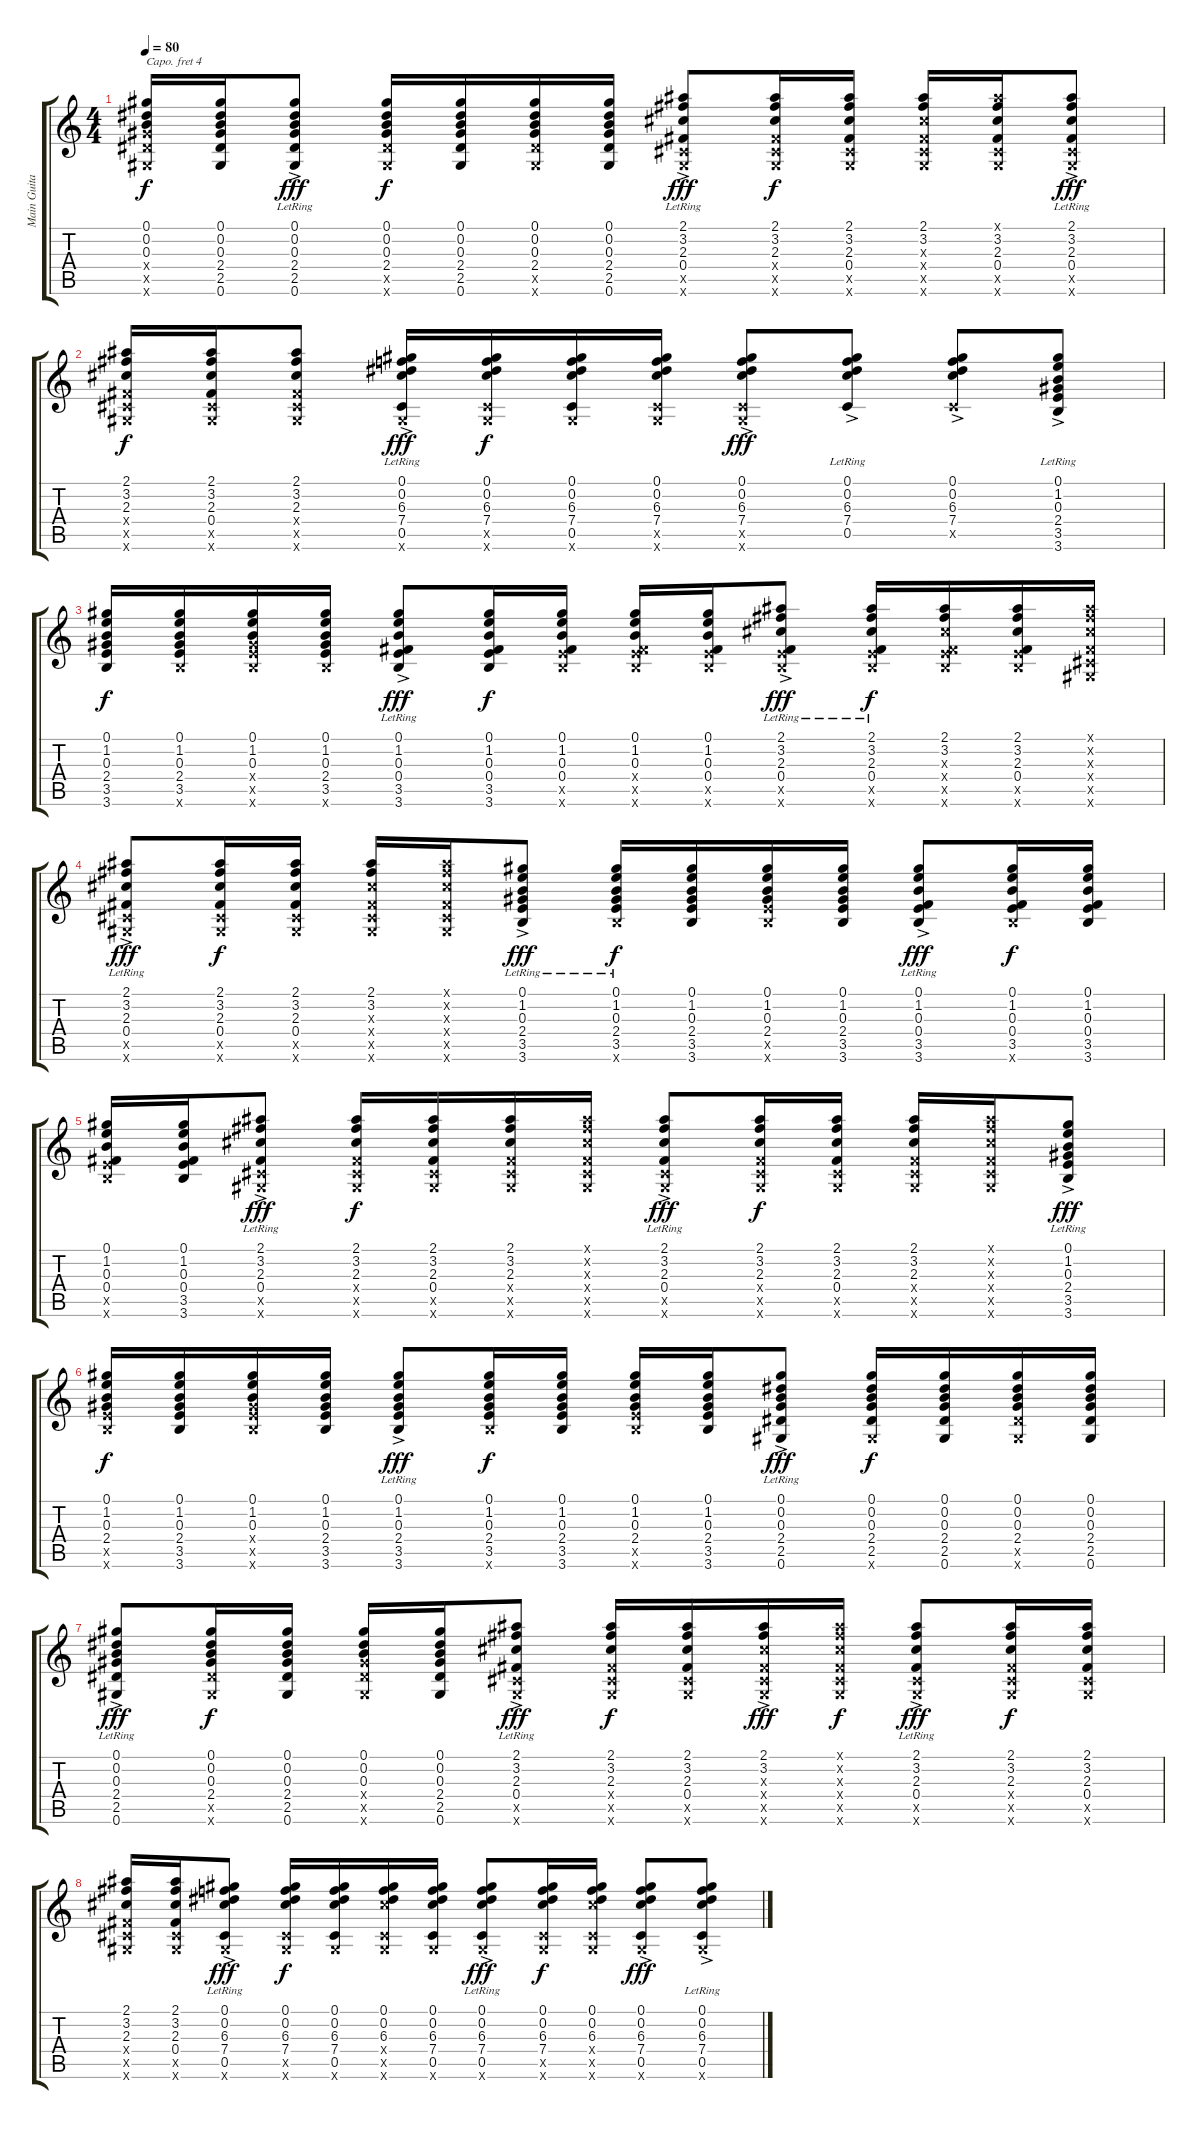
\track ("Main Guitar" "Main Guita") {instrument acousticguitarsteel}
\staff {score tabs}
\capo 4
\tuning (E4 B3 G3 D3 A2 E2) {hide}
\ts (4 4)
\tempo 80
\clef g2
\ks c
(0.1 0.2 0.3 2.4{x} 2.5{x} 0.6{x}).16{dy f} (0.1 0.2 0.3 2.4 2.5 0.6).16 (0.1{ac lr} 0.2{ac lr} 0.3{ac lr} 2.4{ac lr} 2.5{ac lr} 0.6{ac lr}).8{dy fff} (0.1 0.2 0.3 2.4 2.5{x} 0.6{x}).16{dy f} (0.1 0.2 0.3 2.4 2.5 0.6).16 (0.1 0.2 0.3 2.4 2.5{x} 0.6{x}).16 (0.1 0.2 0.3 2.4 2.5 0.6).16 (2.1{ac lr} 3.2{ac lr} 2.3{ac lr} 0.4{ac lr} 0.5{ac x} 0.6{ac x}).8{dy fff} (2.1 3.2 2.3 0.4{x} 0.5{x} 0.6{x}).16{dy f} (2.1 3.2 2.3 0.4 0.5{x} 0.6{x}).16 (2.1 3.2 2.3{x} 0.4{x} 0.5{x} 0.6{x}).16 (2.1{x} 3.2 2.3 0.4 0.5{x} 0.6{x}).16 (2.1{ac lr} 3.2{ac lr} 2.3{ac lr} 0.4{ac lr} 0.5{ac x} 0.6{ac x}).8{dy fff} |
(2.1 3.2 2.3 0.4{x} 0.5{x} 0.6{x}).16{dy f} (2.1 3.2 2.3 0.4 0.5{x} 0.6{x}).16 (2.1 3.2 2.3 0.4{x} 0.5{x} 0.6{x}).8 (0.1{ac lr} 0.2{ac lr} 6.3{ac lr} 7.4{ac lr} 0.5{ac} 0.6{ac x}).16{dy fff} (0.1 0.2 6.3 7.4 0.5{x} 0.6{x}).16{dy f} (0.1 0.2 6.3 7.4 0.5 0.6{x}).16 (0.1 0.2 6.3 7.4 0.5{x} 0.6{x}).16 (0.1{ac} 0.2 6.3 7.4 0.5{ac x} 0.6{x}).8{dy fff} (0.1{ac lr} 0.2{ac lr} 6.3{ac lr} 7.4{ac lr} 0.5{ac lr}).8 (0.1{ac} 0.2{ac} 6.3{ac} 7.4{ac} 0.5{ac x}).8 (0.1{ac lr} 1.2{ac lr} 0.3{ac lr} 2.4{ac lr} 3.5{ac lr} 3.6).8 |
(0.1 1.2 0.3 2.4 3.5 3.6).16{dy f} (0.1 1.2 0.3 2.4 3.5 3.6{x}).16 (0.1 1.2 0.3 2.4{x} 3.5{x} 3.6{x}).16 (0.1 1.2 0.3 2.4 3.5 3.6{x}).16 (0.1{ac lr} 1.2{ac lr} 0.3{ac lr} 0.4{ac lr} 3.5{ac lr} 3.6{ac lr}).8{dy fff} (0.1 1.2 0.3 0.4 3.5 3.6).16{dy f} (0.1 1.2 0.3 0.4 3.5{x} 3.6{x}).16 (0.1 1.2 0.3 0.4{x} 3.5{x} 3.6{x}).16 (0.1 1.2 0.3 0.4 3.5{x} 3.6{x}).16 (2.1{ac lr} 3.2{ac lr} 2.3{ac lr} 0.4{ac lr} 3.5{ac x} 3.6{ac x}).8{dy fff} (2.1{lr} 3.2{lr} 2.3{lr} 0.4{lr} 3.5{x} 3.6{x}).16{dy f} (2.1 3.2 2.3{x} 0.4{x} 3.5{x} 3.6{x}).16 (2.1 3.2 2.3 0.4 3.5{x} 3.6{x}).16 (2.1{x} 3.2{x} 2.3{x} 0.4{x} 0.5{x} 0.6{x}).16 |
(2.1{ac lr} 3.2{ac lr} 2.3{ac lr} 0.4{ac lr} 0.5{ac x} 0.6{ac x}).8{dy fff} (2.1 3.2 2.3 0.4 0.5{x} 0.6{x}).16{dy f} (2.1 3.2 2.3 0.4 0.5{x} 0.6{x}).16 (2.1 3.2 2.3{x} 0.4{x} 0.5{x} 0.6{x}).16 (2.1{x} 3.2{x} 2.3{x} 0.4{x} 0.5{x} 0.6{x}).16 (0.1{ac lr} 1.2{ac lr} 0.3{ac lr} 2.4{ac lr} 3.5{ac lr} 3.6{ac lr}).8{dy fff} (0.1{lr} 1.2{lr} 0.3{lr} 2.4 3.5 3.6{x}).16{dy f} (0.1 1.2 0.3 2.4 3.5 3.6).16 (0.1 1.2 0.3 2.4 3.5{x} 3.6{x}).16 (0.1 1.2 0.3 2.4 3.5 3.6).16 (0.1{ac lr} 1.2{ac lr} 0.3{ac lr} 0.4{ac lr} 3.5{ac lr} 3.6{ac lr}).8{dy fff} (0.1 1.2 0.3 0.4 3.5 3.6{x}).16{dy f} (0.1 1.2 0.3 0.4 3.5 3.6).16 |
(0.1 1.2 0.3 0.4 3.5{x} 3.6{x}).16 (0.1 1.2 0.3 0.4 3.5 3.6).16 (2.1{ac lr} 3.2{ac lr} 2.3{ac lr} 0.4{ac lr} 0.5{ac x} 0.6{ac x}).8{dy fff} (2.1 3.2 2.3 0.4{x} 0.5{x} 0.6{x}).16{dy f} (2.1 3.2 2.3 0.4 0.5{x} 0.6{x}).16 (2.1 3.2 2.3 0.4{x} 0.5{x} 0.6{x}).16 (2.1{x} 3.2{x} 2.3{x} 0.4{x} 0.5{x} 0.6{x}).16 (2.1{ac lr} 3.2{ac} 2.3{ac lr} 0.4{ac lr} 0.5{ac x} 0.6{x}).8{dy fff} (2.1 3.2 2.3 0.4{x} 0.5{x} 0.6{x}).16{dy f} (2.1 3.2 2.3 0.4 0.5{x} 0.6{x}).16 (2.1 3.2 2.3 0.4{x} 0.5{x} 0.6{x}).16 (2.1{x} 3.2{x} 2.3{x} 0.4{x} 0.5{x} 0.6{x}).16 (0.1{ac lr} 1.2{ac lr} 0.3{ac lr} 2.4{ac lr} 3.5{ac lr} 3.6{ac lr}).8{dy fff} |
(0.1 1.2 0.3 2.4 3.5{x} 3.6{x}).16{dy f} (0.1 1.2 0.3 2.4 3.5 3.6).16 (0.1 1.2 0.3 2.4{x} 3.5{x} 3.6{x}).16 (0.1 1.2 0.3 2.4 3.5 3.6).16 (0.1{ac lr} 1.2{ac lr} 0.3{ac lr} 2.4{ac lr} 3.5{ac lr} 3.6{ac lr}).8{dy fff} (0.1 1.2 0.3 2.4 3.5 3.6{x}).16{dy f} (0.1 1.2 0.3 2.4 3.5 3.6).16 (0.1 1.2 0.3 2.4 3.5{x} 3.6{x}).16 (0.1 1.2 0.3 2.4 3.5 3.6).16 (0.1{ac lr} 0.2{ac lr} 0.3{ac lr} 2.4{ac lr} 2.5{ac lr} 0.6{ac lr}).8{dy fff} (0.1 0.2 0.3 2.4 2.5 0.6{x}).16{dy f} (0.1 0.2 0.3 2.4 2.5 0.6).16 (0.1 0.2 0.3 2.4 2.5{x} 0.6{x}).16 (0.1 0.2 0.3 2.4 2.5 0.6).16 |
(0.1{ac lr} 0.2{ac lr} 0.3{ac lr} 2.4{ac lr} 2.5{ac lr} 0.6{ac lr}).8{dy fff} (0.1 0.2 0.3 2.4 2.5{x} 0.6{x}).16{dy f} (0.1 0.2 0.3 2.4 2.5 0.6).16 (0.1 0.2 0.3 2.4{x} 2.5{x} 0.6{x}).16 (0.1 0.2 0.3 2.4 2.5 0.6).16 (2.1{ac lr} 3.2{ac lr} 2.3{ac lr} 0.4{ac lr} 0.5{ac x} 0.6{ac x}).8{dy fff} (2.1 3.2 2.3 0.4{x} 0.5{x} 0.6{x}).16{dy f} (2.1 3.2 2.3 0.4 0.5{x} 0.6{x}).16 (2.1 3.2 2.3{x} 0.4{x} 0.5{ac x} 0.6{x}).16{dy fff} (2.1{x} 3.2{x} 2.3{x} 0.4{x} 0.5{x} 0.6{x}).16{dy f} (2.1{ac lr} 3.2{ac lr} 2.3{ac lr} 0.4{ac lr} 0.5{ac x} 0.6{ac x}).8{dy fff} (2.1 3.2 2.3 0.4{x} 0.5{x} 0.6{x}).16{dy f} (2.1 3.2 2.3 0.4 0.5{x} 0.6{x}).16 |
(2.1 3.2 2.3 0.4{x} 0.5{x} 0.6{x}).16 (2.1 3.2 2.3 0.4 0.5{x} 0.6{x}).16 (0.1{ac lr} 0.2{ac lr} 6.3{ac lr} 7.4{ac lr} 0.5{ac lr} 0.6{ac x}).8{dy fff} (0.1 0.2 6.3 7.4 0.5{x} 0.6{x}).16{dy f} (0.1 0.2 6.3 7.4 0.5 0.6{x}).16 (0.1 0.2 6.3 7.4{x} 0.5{x} 0.6{x}).16 (0.1 0.2 6.3 7.4 0.5 0.6{x}).16 (0.1{ac lr} 0.2{ac lr} 6.3{ac lr} 7.4{ac lr} 0.5{ac lr} 0.6{x}).8{dy fff} (0.1 0.2 6.3 7.4 0.5{x} 0.6{x}).16{dy f} (0.1 0.2 6.3 7.4{x} 0.5{x} 0.6{x}).16 (0.1{ac} 0.2{ac} 6.3{ac} 7.4{ac} 0.5{ac} 0.6{ac x}).8{dy fff} (0.1{ac lr} 0.2{ac lr} 6.3{ac lr} 7.4{ac lr} 0.5{ac lr} 0.6{ac x}).8
